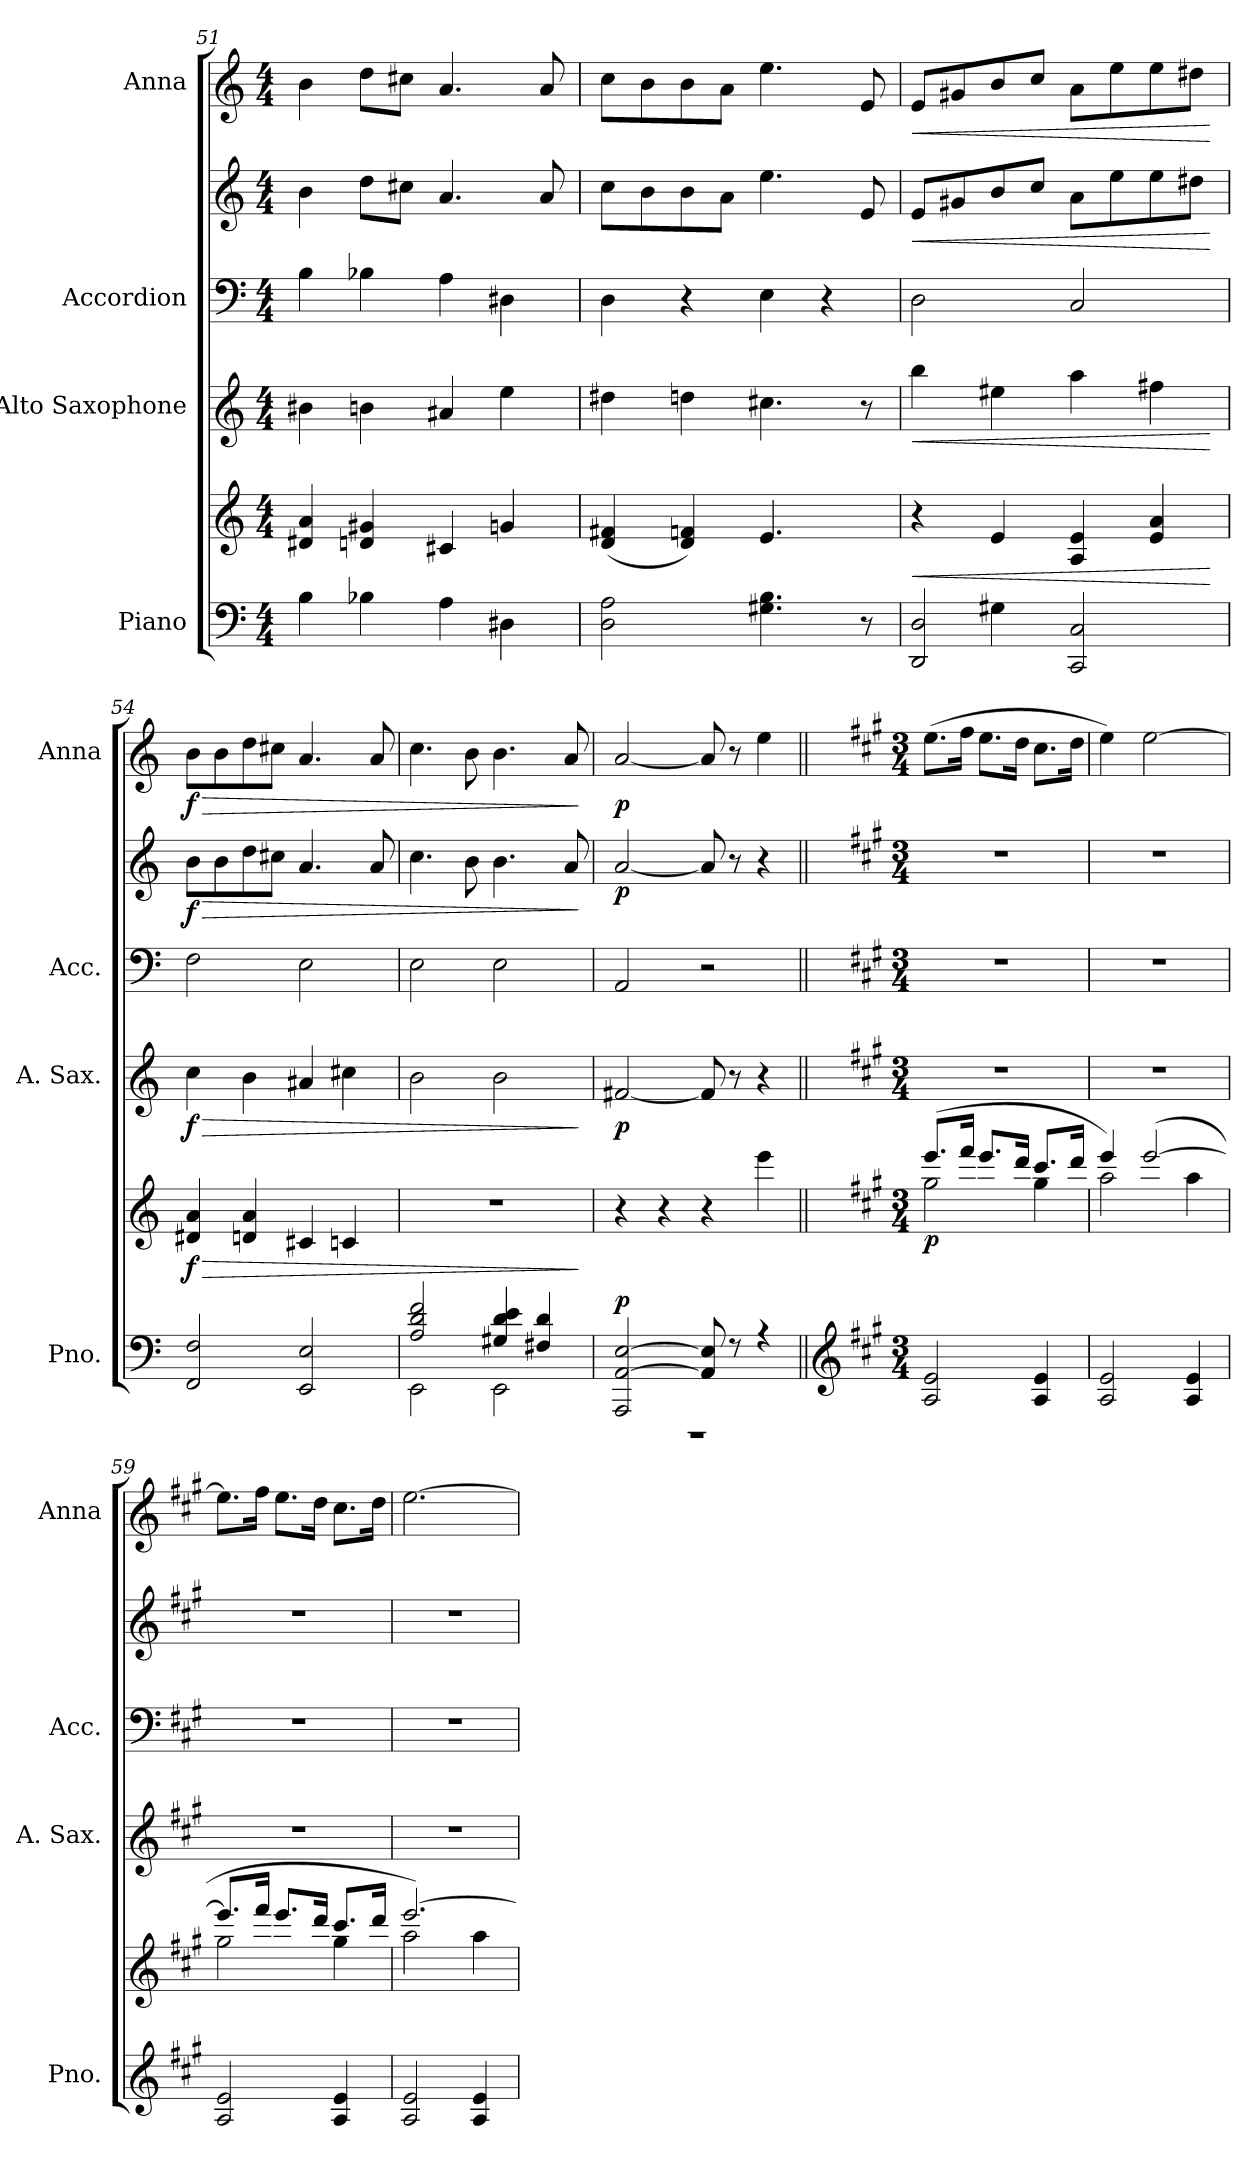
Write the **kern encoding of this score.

**kern	**kern	**dynam	**kern	**dynam	**kern	**kern	**dynam	**kern	**dynam
*part4	*part4	*part4	*part3	*part3	*part2	*part2	*part2	*part1	*part1
*staff6	*staff5	*staff5/6	*staff4	*staff4	*staff3	*staff2	*staff2/3	*staff1	*staff1
*I"Piano	*	*	*I"Alto Saxophone	*	*I"Accordion	*	*	*I"Anna	*
*I'Pno.	*	*	*I'A. Sax.	*	*I'Acc.	*	*	*I'Anna	*
*clefF4	*clefG2	*	*clefG2	*	*clefF4	*clefG2	*	*clefG2	*
*	*	*	*ITrd5c9	*	*	*	*	*	*
*k[]	*k[]	*	*k[b-e-a-]	*	*k[]	*k[]	*	*k[]	*
*M4/4	*M4/4	*	*M4/4	*	*M4/4	*M4/4	*	*M4/4	*
=51	=51	=51	=51	=51	=51	=51	=51	=51	=51
4B\	4d#X/ 4a/	.	4d#X\	.	4B\	4b\	.	4b\	.
4B-X\	4dn/ 4g#X/	.	4dn\	.	4B-X\	8dd\L	.	8dd\L	.
.	.	.	.	.	.	8cc#X\J	.	8cc#X\J	.
4A\	4c#X/	.	4c#X/	.	4A\	4.a/	.	4.a/	.
4D#X\	4gn/	.	4g\	.	4D#X\	.	.	.	.
.	.	.	.	.	.	8a/	.	8a/	.
=52	=52	=52	=52	=52	=52	=52	=52	=52	=52
2D\ 2A\	(<4d/ 4f#X/	.	4f#X\	.	4D\	8cc\L	.	8cc\L	.
.	.	.	.	.	.	8b\	.	8b\	.
.	4d/ 4fn/)	.	4fn\	.	4r	8b\	.	8b\	.
.	.	.	.	.	.	8a\J	.	8a\J	.
4.G#X\ 4.B\	4.e/	.	4.en\	.	4E\	4.ee\	.	4.ee\	.
.	.	.	.	.	4r	.	.	.	.
8r	8ryy	.	8r	.	.	8e/	.	8e/	.
=53	=53	=53	=53	=53	=53	=53	=53	=53	=53
*^	*	*	*	*	*	*	*	*	*
!	!	!	!LO:HP:b	!	!LO:HP:b	!	!	!LO:HP:b	!	!LO:HP:b
2DD/ 2D/	4ryy	4r	<	4dd\	<	2D\	8e/L	<	8e/L	<
.	.	.	.	.	.	.	8g#X/	.	8g#X/	.
.	4G#X\	4e/	.	4g#X\	.	.	8b/	.	8b/	.
.	.	.	.	.	.	.	8cc/J	.	8cc/J	.
2CC/ 2C/	2ryy	4A/ 4e/	.	4cc\	.	2C/	8a\L	.	8a\L	.
.	.	.	.	.	.	.	8ee\	.	8ee\	.
.	.	4e/ 4a/	.	4an\	.	.	8ee\	.	8ee\	.
.	.	.	.	.	.	.	8dd#X\J	.	8dd#X\J	.
*v	*v	*	*	*	*	*	*	*	*	*
.	.	[	.	[	.	.	[	.	[
!!LO:LB:g=z
=54	=54	=54	=54	=54	=54	=54	=54	=54	=54
!	!	!LO:HP:b	!	!LO:HP:b	!	!	!LO:HP:b	!	!LO:HP:b
!	!	!LO:DY:n=1:b	!	!LO:DY:n=1:b	!	!	!LO:DY:n=1:b	!	!LO:DY:n=1:b
2FF/ 2F/	4d#X/ 4a/	> f	4e-\	> f	2F\	8b\L	> f	8b\L	> f
.	.	.	.	.	.	8b\	.	8b\	.
.	4dn/ 4a/	.	4d\	.	.	8dd\	.	8dd\	.
.	.	.	.	.	.	8cc#X\J	.	8cc#X\J	.
2EE/ 2E/	4c#X/	.	4c#X/	.	2E\	4.a/	.	4.a/	.
.	4cn/	.	4en\	.	.	.	.	.	.
.	.	.	.	.	.	8a/	.	8a/	.
=55	=55	=55	=55	=55	=55	=55	=55	=55	=55
*^	*	*	*	*	*	*	*	*	*
2A/ 2d/ 2f/	2EE\	1r	.	2d\	.	2E\	4.cc\	.	4.cc\	.
.	.	.	.	.	.	.	8b\	.	8b\	.
4G#X/ 4d/ 4e/	2EE\	.	.	2d\	.	2E\	4.b\	.	4.b\	.
4F#X/ 4d/	.	.	.	.	.	.	.	.	.	.
.	.	.	.	.	.	.	8a/	.	8a/	.
*v	*v	*	*	*	*	*	*	*	*	*
.	.	]	.	]	.	.	]	.	]
=56	=56	=56	=56	=56	=56	=56	=56	=56	=56
*^	*	*	*	*	*	*	*	*	*
!	!	!	!LO:DY:a=2	!	!LO:DY:b	!	!	!LO:DY:b	!	!LO:DY:b
2AAA/ [2AA/ [2E/	1r	4r	p	[2An/	p	2AA/	[2a/	p	[2a/	p
.	.	4r	.	.	.	.	.	.	.	.
8AA/] 8E/]	.	4r	.	8A/]	.	2r	8a/]	.	8a/]	.
8r	.	.	.	8r	.	.	8r	.	8r	.
4r	.	4eee\	.	4r	.	.	4r	.	4ee\	.
*v	*v	*	*	*	*	*	*	*	*	*
=57||	=57||	=57||	=57||	=57||	=57||	=57||	=57||	=57||	=57||
*clefG2	*	*	*	*	*	*	*	*	*
*k[f#c#g#]	*k[f#c#g#]	*	*k[]	*	*k[f#c#g#]	*k[f#c#g#]	*	*k[f#c#g#]	*
*M3/4	*M3/4	*	*M3/4	*	*M3/4	*M3/4	*	*M3/4	*
*	*	*	*	*	*	*	*	*MM100	*
*	*^	*	*	*	*	*	*	*	*
!	!	!	!LO:DY:b	!	!	!	!	!	!	!
2A/ 2e/	(>8.eee/L	2gg#\	p	2.r	.	2.r	2.r	.	(>8.ee\L	.
.	16fff#/Jk	.	.	.	.	.	.	.	16ff#\Jk	.
.	8.eee/L	.	.	.	.	.	.	.	8.ee\L	.
.	16ddd/Jk	.	.	.	.	.	.	.	16dd\Jk	.
4A/ 4e/	8.ccc#/L	4gg#\	.	.	.	.	.	.	8.cc#\L	.
.	16ddd/Jk	.	.	.	.	.	.	.	16dd\Jk	.
=58	=58	=58	=58	=58	=58	=58	=58	=58	=58	=58
2A/ 2e/	4eee/)	2aa\	.	2.r	.	2.r	2.r	.	4ee\)	.
.	(>[2eee/	.	.	.	.	.	.	.	[2ee\	.
4A/ 4e/	.	4aa\	.	.	.	.	.	.	.	.
!!LO:PB:g=z
=59	=59	=59	=59	=59	=59	=59	=59	=59	=59	=59
2A/ 2e/	8.eee/L]	2gg#\	.	2.r	.	2.r	2.r	.	8.ee\L]	.
.	16fff#/Jk	.	.	.	.	.	.	.	16ff#\Jk	.
.	8.eee/L	.	.	.	.	.	.	.	8.ee\L	.
.	16ddd/Jk	.	.	.	.	.	.	.	16dd\Jk	.
4A/ 4e/	8.ccc#/L	4gg#\	.	.	.	.	.	.	8.cc#\L	.
.	16ddd/Jk	.	.	.	.	.	.	.	16dd\Jk	.
=60	=60	=60	=60	=60	=60	=60	=60	=60	=60	=60
2A/ 2e/	[2.eee/)	2aa\	.	2.r	.	2.r	2.r	.	[2.ee\	.
4A/ 4e/	.	4aa\	.	.	.	.	.	.	.	.
*	*v	*v	*	*	*	*	*	*	*	*
=	=	=	=	=	=	=	=	=	=
*-	*-	*-	*-	*-	*-	*-	*-	*-	*-
